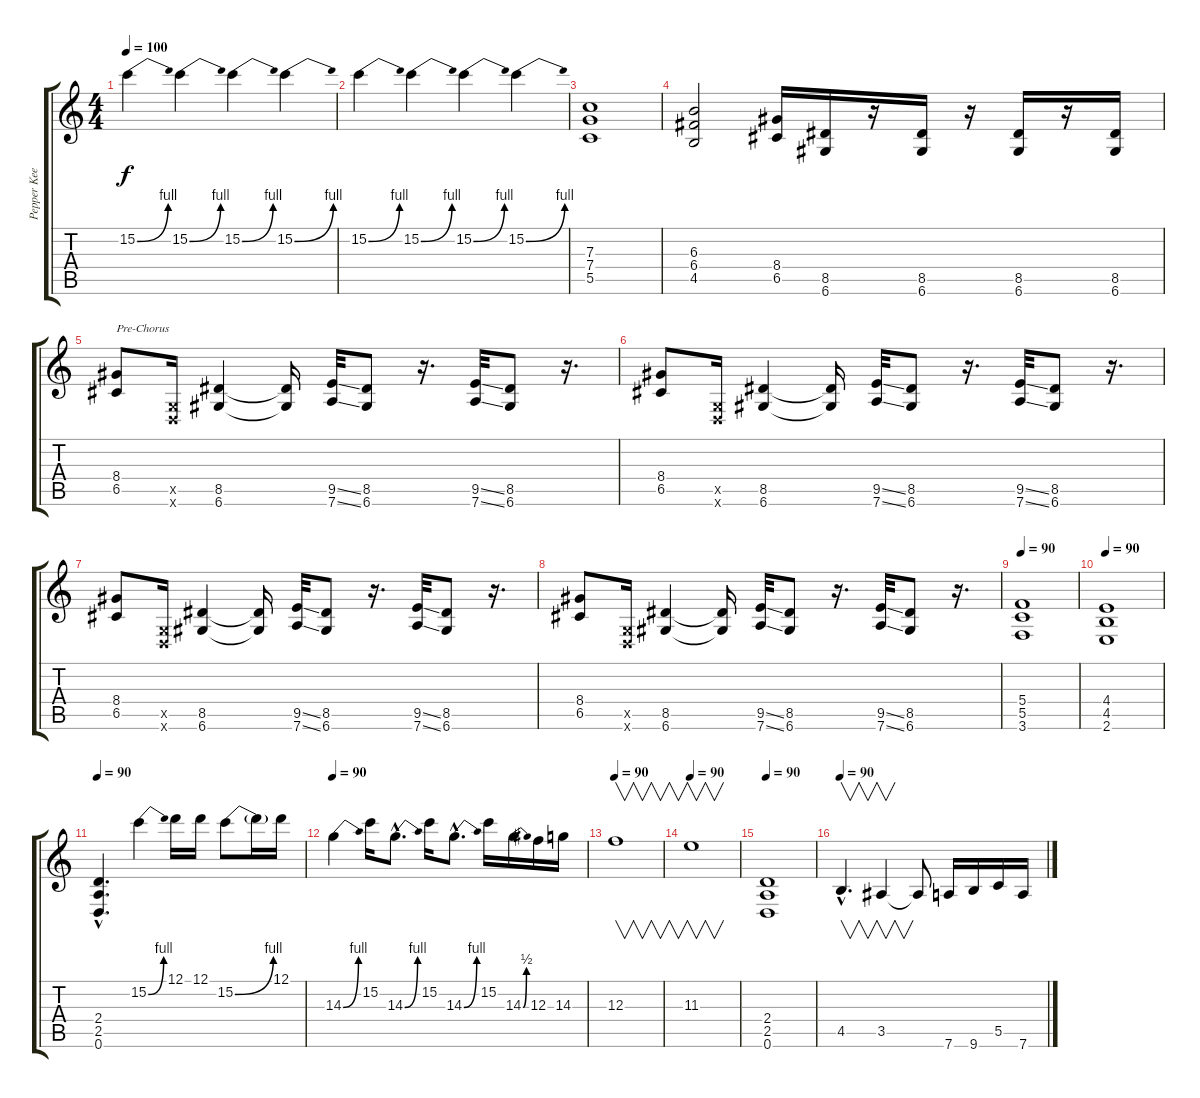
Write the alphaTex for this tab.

\track ("Pepper Keenan" "Pepper Kee") {instrument overdrivenguitar}
\staff {score tabs}
\tuning (D4 A3 F3 C3 G2 D2) {hide}
\ts (4 4)
\tempo 100
\clef g2
\ks c
15.2{be (bend 0 0 60 4)}.4{dy f} 15.2{be (bend 0 0 60 4)}.4 15.2{be (bend 0 0 60 4)}.4 15.2{be (bend 0 0 60 4)}.4 |
15.2{be (bend 0 0 60 4)}.4 15.2{be (bend 0 0 60 4)}.4 15.2{be (bend 0 0 60 4)}.4 15.2{be (bend 0 0 60 4)}.4 |
(7.3 7.4 5.5).1 |
(6.3 6.4 4.5).2 (8.4 6.5).16 (8.5 6.6).16 r.16 (8.5 6.6).16 r.16 (8.5 6.6).16 r.16 (8.5 6.6).16 |
(8.4 6.5).8{txt "Pre-Chorus"} (0.5{x} 0.6{x}).16 (8.5 6.6).4 (8.5{t} 6.6{t}).16 (9.5{ss} 7.6{ss}).32 (8.5 6.6).8 r.16{d} (9.5{ss} 7.6{ss}).32 (8.5 6.6).8 r.16{d} |
(8.4 6.5).8 (0.5{x} 0.6{x}).16 (8.5 6.6).4 (8.5{t} 6.6{t}).16 (9.5{ss} 7.6{ss}).32 (8.5 6.6).8 r.16{d} (9.5{ss} 7.6{ss}).32 (8.5 6.6).8 r.16{d} |
(8.4 6.5).8 (0.5{x} 0.6{x}).16 (8.5 6.6).4 (8.5{t} 6.6{t}).16 (9.5{ss} 7.6{ss}).32 (8.5 6.6).8 r.16{d} (9.5{ss} 7.6{ss}).32 (8.5 6.6).8 r.16{d} |
(8.4 6.5).8 (0.5{x} 0.6{x}).16 (8.5 6.6).4 (8.5{t} 6.6{t}).16 (9.5{ss} 7.6{ss}).32 (8.5 6.6).8 r.16{d} (9.5{ss} 7.6{ss}).32 (8.5 6.6).8 r.16{d} |
\tempo 90
(5.4 5.5 3.6).1 |
\tempo 90
(4.4 4.5 2.6).1 |
\tempo 90
(2.4{hac} 2.5{hac} 0.6{hac}).4{d} 15.2{be (bend 0 0 60 4)}.4 12.1.16 12.1.16 15.2{be (bend 0 0 60 4)}.8 15.2{t}.16 12.1.16 |
\tempo 90
14.3{be (bend 0 0 60 4)}.4 15.2.16 14.3{be (bend 0 0 60 4) hac}.8{d} 15.2.16 14.3{be (bend 0 0 60 4) hac}.8{d} 15.2.16 14.3{be (bend 0 0 60 2)}.16 12.3.16 14.3.16 |
\tempo 90
12.3.1{v} |
\tempo 90
11.3.1{v} |
\tempo 90
(2.4 2.5 0.6).1 |
\tempo 90
4.5{hac}.4{v d} 3.5.4{v} 3.5{t}.8 7.6.16 9.6.16 5.5.16 7.6.16
